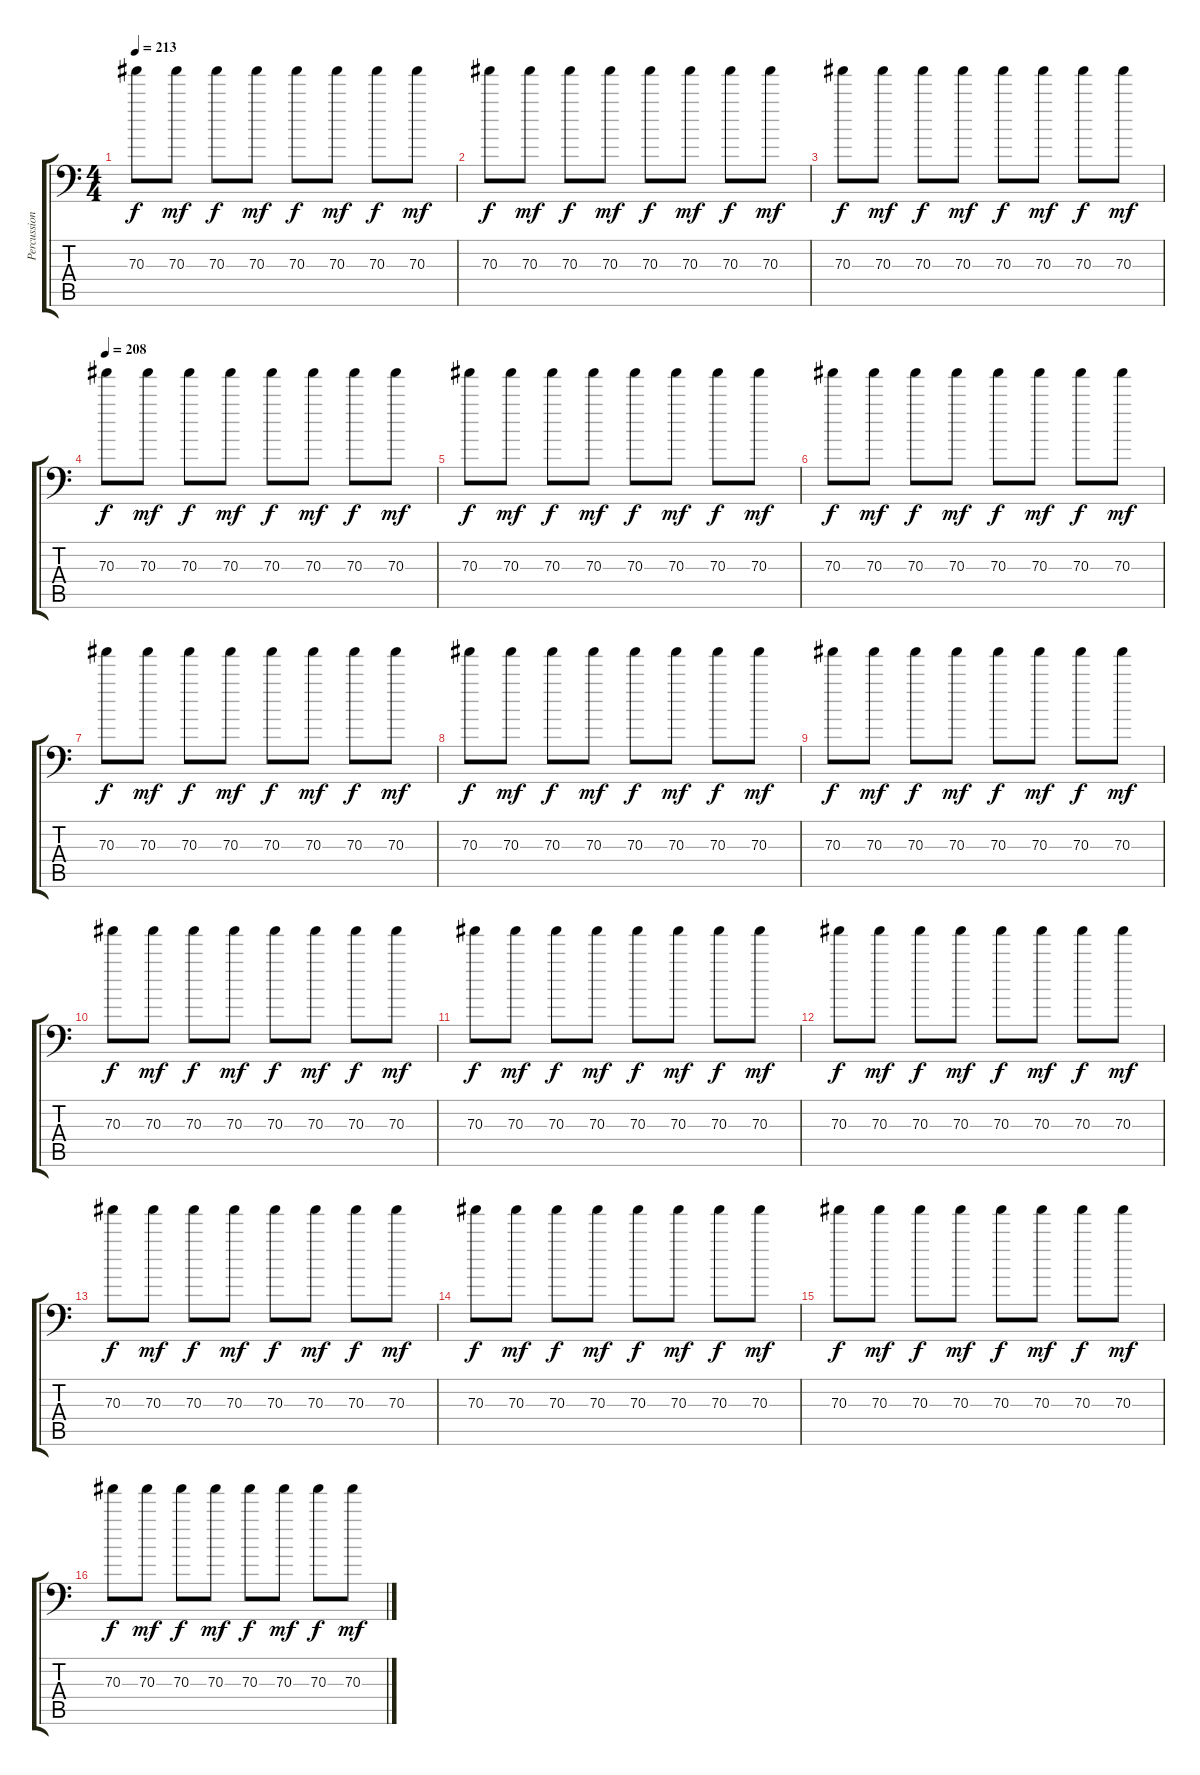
\track ("Percussions" "Percussion") {instrument acousticgrandpiano}
\staff {score tabs}
\tuning (C-1 C-1 C-1 C-1 C-1 C-1) {hide}
\ts (4 4)
\tempo 213
\clef f4
\ks c
70.3.8{dy f} 70.3.8{dy mf} 70.3.8{dy f} 70.3.8{dy mf} 70.3.8{dy f} 70.3.8{dy mf} 70.3.8{dy f} 70.3.8{dy mf} |
70.3.8{dy f} 70.3.8{dy mf} 70.3.8{dy f} 70.3.8{dy mf} 70.3.8{dy f} 70.3.8{dy mf} 70.3.8{dy f} 70.3.8{dy mf} |
70.3.8{dy f} 70.3.8{dy mf} 70.3.8{dy f} 70.3.8{dy mf} 70.3.8{dy f} 70.3.8{dy mf} 70.3.8{dy f} 70.3.8{dy mf} |
\tempo 208
70.3.8{dy f} 70.3.8{dy mf} 70.3.8{dy f} 70.3.8{dy mf} 70.3.8{dy f} 70.3.8{dy mf} 70.3.8{dy f} 70.3.8{dy mf} |
70.3.8{dy f} 70.3.8{dy mf} 70.3.8{dy f} 70.3.8{dy mf} 70.3.8{dy f} 70.3.8{dy mf} 70.3.8{dy f} 70.3.8{dy mf} |
70.3.8{dy f} 70.3.8{dy mf} 70.3.8{dy f} 70.3.8{dy mf} 70.3.8{dy f} 70.3.8{dy mf} 70.3.8{dy f} 70.3.8{dy mf} |
70.3.8{dy f} 70.3.8{dy mf} 70.3.8{dy f} 70.3.8{dy mf} 70.3.8{dy f} 70.3.8{dy mf} 70.3.8{dy f} 70.3.8{dy mf} |
70.3.8{dy f} 70.3.8{dy mf} 70.3.8{dy f} 70.3.8{dy mf} 70.3.8{dy f} 70.3.8{dy mf} 70.3.8{dy f} 70.3.8{dy mf} |
70.3.8{dy f} 70.3.8{dy mf} 70.3.8{dy f} 70.3.8{dy mf} 70.3.8{dy f} 70.3.8{dy mf} 70.3.8{dy f} 70.3.8{dy mf} |
70.3.8{dy f} 70.3.8{dy mf} 70.3.8{dy f} 70.3.8{dy mf} 70.3.8{dy f} 70.3.8{dy mf} 70.3.8{dy f} 70.3.8{dy mf} |
70.3.8{dy f} 70.3.8{dy mf} 70.3.8{dy f} 70.3.8{dy mf} 70.3.8{dy f} 70.3.8{dy mf} 70.3.8{dy f} 70.3.8{dy mf} |
70.3.8{dy f} 70.3.8{dy mf} 70.3.8{dy f} 70.3.8{dy mf} 70.3.8{dy f} 70.3.8{dy mf} 70.3.8{dy f} 70.3.8{dy mf} |
70.3.8{dy f} 70.3.8{dy mf} 70.3.8{dy f} 70.3.8{dy mf} 70.3.8{dy f} 70.3.8{dy mf} 70.3.8{dy f} 70.3.8{dy mf} |
70.3.8{dy f} 70.3.8{dy mf} 70.3.8{dy f} 70.3.8{dy mf} 70.3.8{dy f} 70.3.8{dy mf} 70.3.8{dy f} 70.3.8{dy mf} |
70.3.8{dy f} 70.3.8{dy mf} 70.3.8{dy f} 70.3.8{dy mf} 70.3.8{dy f} 70.3.8{dy mf} 70.3.8{dy f} 70.3.8{dy mf} |
70.3.8{dy f} 70.3.8{dy mf} 70.3.8{dy f} 70.3.8{dy mf} 70.3.8{dy f} 70.3.8{dy mf} 70.3.8{dy f} 70.3.8{dy mf}
